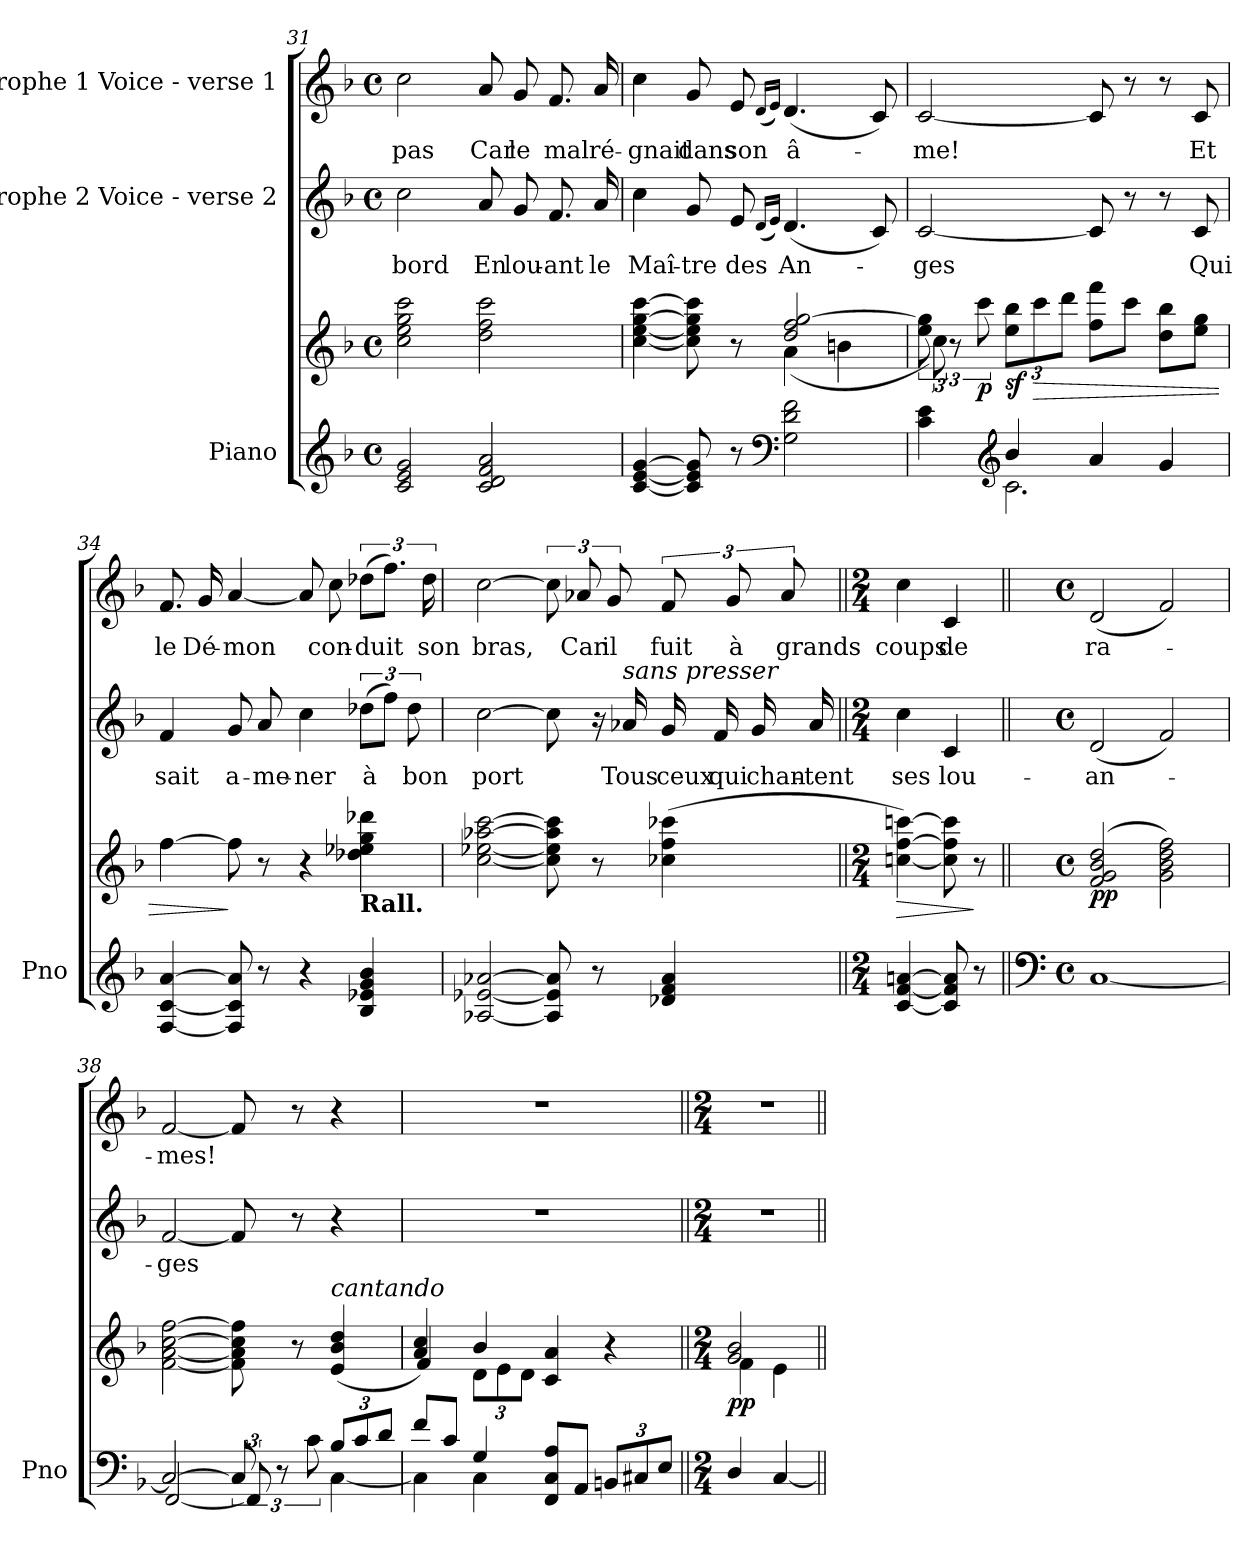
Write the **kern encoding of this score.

**kern	**kern	**dynam	**kern	**text	**kern	**text
*part3	*part3	*part3	*part2	*part2	*part1	*part1
*staff4	*staff3	*staff3/4	*staff2	*staff2	*staff1	*staff1
*I"Piano	*	*	*I"Strophe 2 Voice - verse 2	*	*I"Strophe 1 Voice - verse 1	*
*I'Pno	*	*	*	*	*	*
*clefG2	*clefG2	*	*clefG2	*	*clefG2	*
*k[b-]	*k[b-]	*	*k[b-]	*	*k[b-]	*
*M4/4	*M4/4	*	*M4/4	*	*M4/4	*
*met(c)	*met(c)	*	*met(c)	*	*met(c)	*
=31	=31	=31	=31	=31	=31	=31
2c/ 2e/ 2g/	2cc\ 2ee\ 2gg\ 2ccc\	.	2cc\	bord	2cc\	pas
2c/ 2d/ 2f/ 2a/	2dd\ 2ff\ 2ccc\	.	8a/	En	8a/	Car
.	.	.	8g/	lou-	8g/	le
.	.	.	8.f/	-ant	8.f/	mal
.	.	.	16a/	le	16a/	ré-
=32	=32	=32	=32	=32	=32	=32
*	*^	*	*	*	*	*
[4c/ [>4e/ [4g/	[4cc\ [4ee\ [>4gg\ [>4ccc\	2ryy	.	4cc\	Maî-	4cc\	-gnait
8c/] 8e/] 8g/]	8cc\] 8ee\] 8gg\] 8ccc\]	.	.	8g/	-tre	8g/	dans
8r	8r	.	.	8e/	des	8e/	son
*clefF4	*	*	*	*	*	*	*
.	.	.	.	(16qd/LL	.	(16qd/LL	.
.	.	.	.	16qe/JJ)	.	16qe/JJ)	.
2G\ 2d\ 2f\	2dd/ 2ff/ [2gg/	(4a\	.	(4.d/	An-	(4.d/	â-
.	.	4bn\	.	.	.	.	.
.	.	.	.	8c/)	.	8c/)	.
=33	=33	=33	=33	=33	=33	=33	=33
*^	*	*	*	*	*	*	*
4c\ 4e\	4ryy	12ee\ 12gg\]	12cc\)	.	[2c/	-ges	[2c/	-me!
.	.	12r	12ryy	.	.	.	.	.
!	!	!	!	!LO:DY:b	!	!	!	!
.	.	12ccc\	12ryy	p	.	.	.	.
*clefG2	*	*	*	*	*	*	*	*
!	!	!	!	!LO:DY:b	!	!	!	!
4b-/	2.c\	12ee\ 12bb-\L	4ryy	sf	.	.	.	.
!	!	!	!	!LO:HP:b	!	!	!	!
.	.	12ccc\	.	>	.	.	.	.
.	.	12ddd\J	.	.	.	.	.	.
4a/	.	8ff\ 8fff\L	2ryy	.	8c/]	.	8c/]	.
.	.	8ccc\J	.	.	8r	.	8r	.
4g/	.	8dd\ 8bb-\L	.	.	8r	.	8r	.
.	.	8ee\ 8gg\J	.	.	8c/	Qui	8c/	Et
*v	*v	*	*	*	*	*	*	*
*	*v	*v	*	*	*	*	*
=34	=34	=34	=34	=34	=34	=34
[4F/ [>4c/ [4a/	[4ff\	.	4f/	sait	8.f/	le
.	.	.	.	.	16g/	Dé-
8F/] 8c/] 8a/]	8ff\]	]	8g/	a-	[4a/	-mon
8r	8r	.	8a/	-me-	.	.
4r	4r	.	4cc\	-ner	8a/]	.
.	.	.	.	.	8cc\	con-
!	!LO:TX:b:B:t=Rall.	!	!	!	!	!
4B-/ 4e-X/ 4g/ 4b-/	4dd-X\ 4ee-X\ 4gg\ 4ddd-X\	.	(12dd-X\L	à	(12dd-X\L	-duit
.	.	.	12ff\J)	.	12.ff\J)	.
.	.	.	12dd-\	bon	.	.
.	.	.	.	.	24dd-\	son
=35	=35	=35	=35	=35	=35	=35
[2A-X/ [>2e-X/ [2a-X/	[2cc\ [<2ee-X\ [2aa-X\ [2ccc\	.	[2cc\	port	[2cc\	bras,
8A-/] 8e-/] 8a-/]	8cc\] 8ee-\] 8aa-\] 8ccc\]	.	8cc\]	.	12cc\]	.
.	.	.	.	.	12a-X/	Car
8r	8r	.	16r	.	.	.
.	.	.	.	.	12g/	il
!	!	!	!LO:TX:i:t=sans presser	!	!	!
.	.	.	16a-X/	Tous	.	.
4d-X/ 4f/ 4a-/	(4cc-X\ 4ff\ 4ccc-X\	.	16g/	ceux	12f/	fuit
.	.	.	16f/	qui	.	.
.	.	.	.	.	12g/	à
.	.	.	16g/	chan-	.	.
.	.	.	.	.	12a-/	grands
.	.	.	16a-/	-tent	.	.
=36||	=36||	=36||	=36||	=36||	=36||	=36||
*M2/4	*M2/4	*	*M2/4	*	*M2/4	*
!	!	!LO:HP:b	!	!	!	!
[4c/ [>4f/ [4an/	[4ccn\ [4ff\ [4cccn\)	>	4cc\	ses	4cc\	coups
8c/] 8f/] 8a/]	8cc\] 8ff\] 8ccc\]	.	4c/	lou-	4c/	de
8r	8r	]	.	.	.	.
=37||	=37||	=37||	=37||	=37||	=37||	=37||
*clefF4	*	*	*	*	*	*
*M4/4	*M4/4	*	*M4/4	*	*M4/4	*
*met(c)	*met(c)	*	*met(c)	*	*met(c)	*
!	!	!LO:DY:b	!	!	!	!
[1C	(2f/ 2g/ 2b-/ 2dd/	pp	(2d/	-an-	(2d/	ra-
.	2g\ 2b-\ 2dd\ 2ff\)	.	2f/)	.	2f/)	.
=38	=38	=38	=38	=38	=38	=38
*^	*	*	*	*	*	*
2C/_	[<2FF/	[2f\ [2a\ [2cc\ [2ff\	.	[2f/	-ges	[2f/	-mes!
12C/]	12FF/]	8f\] 8a\] 8cc\] 8ff\]	.	8f/]	.	8f/]	.
12r	6ryy	.	.	.	.	.	.
.	.	8r	.	8r	.	8r	.
12c\	.	.	.	.	.	.	.
!	!	!LO:TX:i:t=cantando	!	!	!	!	!
12B-/L	[4C\	(>4e/ 4b-/ 4dd/	.	4r	.	4r	.
12c/	.	.	.	.	.	.	.
12d/J	.	.	.	.	.	.	.
=39	=39	=39	=39	=39	=39	=39	=39
*	*	*^	*	*	*	*	*
8f/L	4C\]	4a/ 4cc/)	4f/	.	1r	.	1r	.
8c/J	.	.	.	.	.	.	.	.
4G/	4C\	4b-/	12d\L	.	.	.	.	.
.	.	.	12e\	.	.	.	.	.
.	.	.	12d\J	.	.	.	.	.
8FF/ 8C/ 8A/L	2ryy	4c/ 4a/	2ryy	.	.	.	.	.
8AA/J	.	.	.	.	.	.	.	.
12BBn/L	.	4r	.	.	.	.	.	.
12C#X/	.	.	.	.	.	.	.	.
12E/J	.	.	.	.	.	.	.	.
*v	*v	*	*	*	*	*	*	*
=40||	=40||	=40||	=40||	=40||	=40||	=40||	=40||
*M2/4	*M2/4	*	*	*M2/4	*	*M2/4	*
!	!	!	!LO:DY:b	!	!	!	!
4D/	2g/ 2b-/	4f\	pp	2r	.	2r	.
[4C/	.	4e\	.	.	.	.	.
*	*v	*v	*	*	*	*	*
=||	=||	=||	=||	=||	=||	=||
*-	*-	*-	*-	*-	*-	*-
